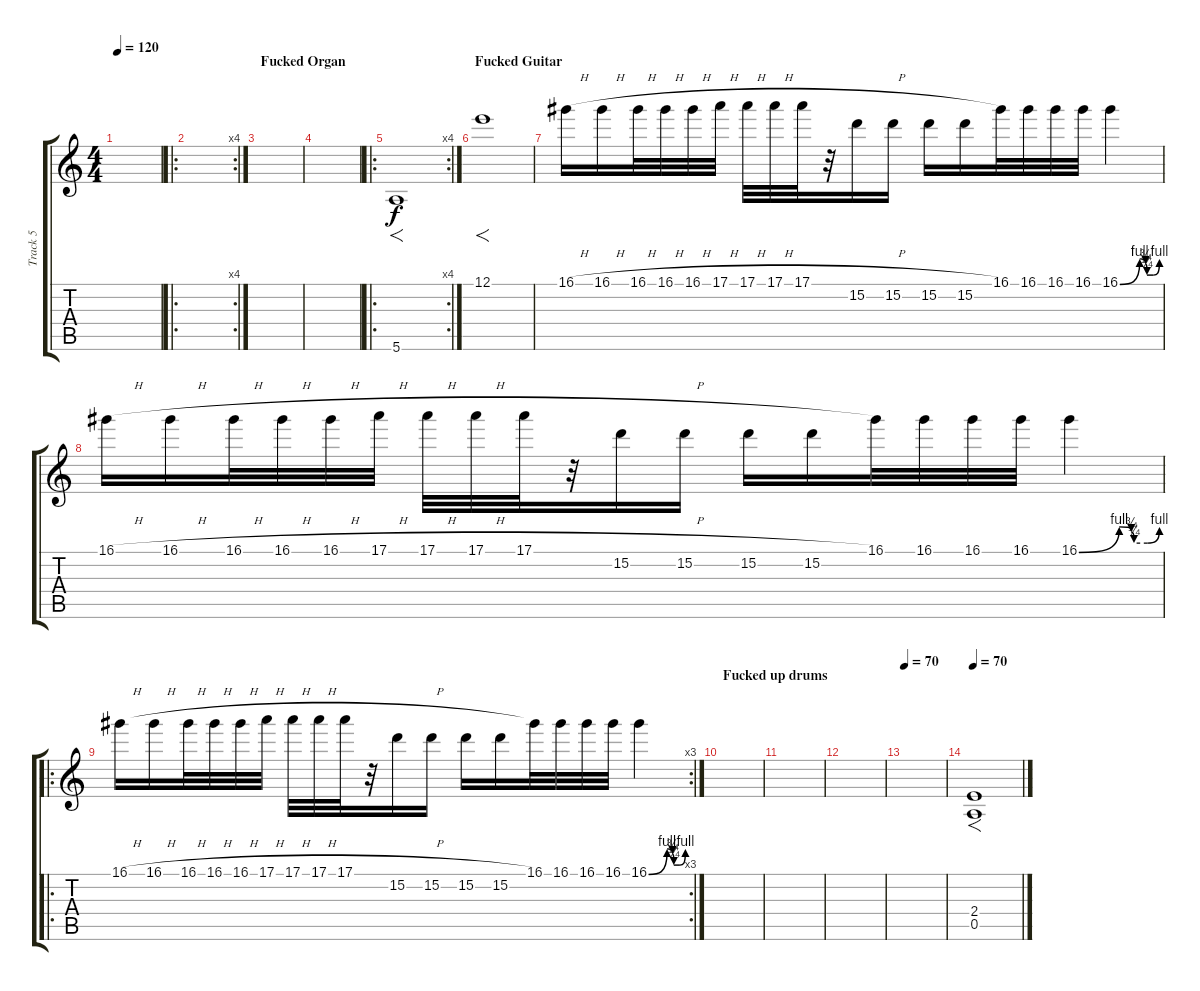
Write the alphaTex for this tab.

\track ("Track 5" "Track 5") {instrument overdrivenguitar}
\staff {score tabs}
\tuning (E4 B3 G3 D3 A2 E2) {hide}
\ts (4 4)
\tempo 120
\clef g2
\ks c
|
\ro
\rc 4
|
\section ("" "Fucked Organ")
|
|
\ro
\rc 4
5.6.1{f} |
\section ("" "Fucked Guitar")
12.1.1{f} |
16.1{h}.16 16.1{h}.16 16.1{h}.32 16.1{h}.32 16.1{h}.32 17.1{h}.32 17.1{h}.32 17.1{h}.32 17.1{h}.32 r.32 15.2.16 15.2.16 15.2.16 15.2.16 16.1.32 16.1.32 16.1.32 16.1.32 16.1{be (custom 0 0 30 4 39 3 41 1 51 1 60 4)}.4 |
16.1{h}.16 16.1{h}.16 16.1{h}.32 16.1{h}.32 16.1{h}.32 17.1{h}.32 17.1{h}.32 17.1{h}.32 17.1{h}.32 r.32 15.2.16 15.2.16 15.2.16 15.2.16 16.1.32 16.1.32 16.1.32 16.1.32 16.1{be (custom 0 0 30 4 39 3 41 1 51 1 60 4)}.4 |
\ro
\rc 3
16.1{h}.16 16.1{h}.16 16.1{h}.32 16.1{h}.32 16.1{h}.32 17.1{h}.32 17.1{h}.32 17.1{h}.32 17.1{h}.32 r.32 15.2.16 15.2.16 15.2.16 15.2.16 16.1.32 16.1.32 16.1.32 16.1.32 16.1{be (custom 0 0 30 4 39 3 41 1 51 1 60 4)}.4 |
\section ("" "Fucked up drums")
|
|
|
\tempo 70
|
\tempo 120
\tempo 70
(2.4 0.5).1{f}
